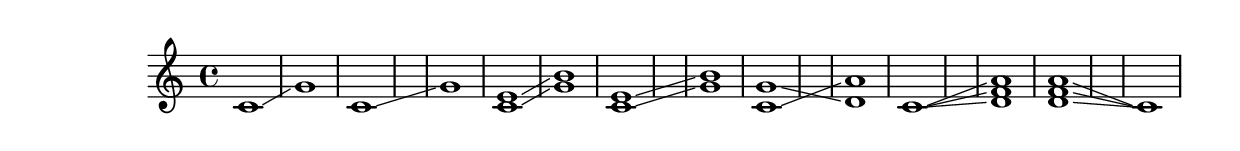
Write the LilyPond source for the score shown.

\version "2.13.62"

\header {
  texidoc = "LilyPond typesets glissandi between chords."
}

\relative c' {
  c1 \glissando g'
  c,1 \glissando s1 g'
  <c, e>1 \glissando <g' b>
  <c, e>1 \glissando s1 <g' b>
  \set glissandoMap = #'((0 . 1) (1 . 0))
  <c, g'>1 \glissando s1 <d a'>
  \set glissandoMap = #'((0 . 0) (0 . 1) (0 . 2))
  c1 \glissando s1 <d f a>
  \set glissandoMap = #'((2 . 0) (1 . 0) (0 . 0))
  <d f a>1 \glissando s1 c
}
